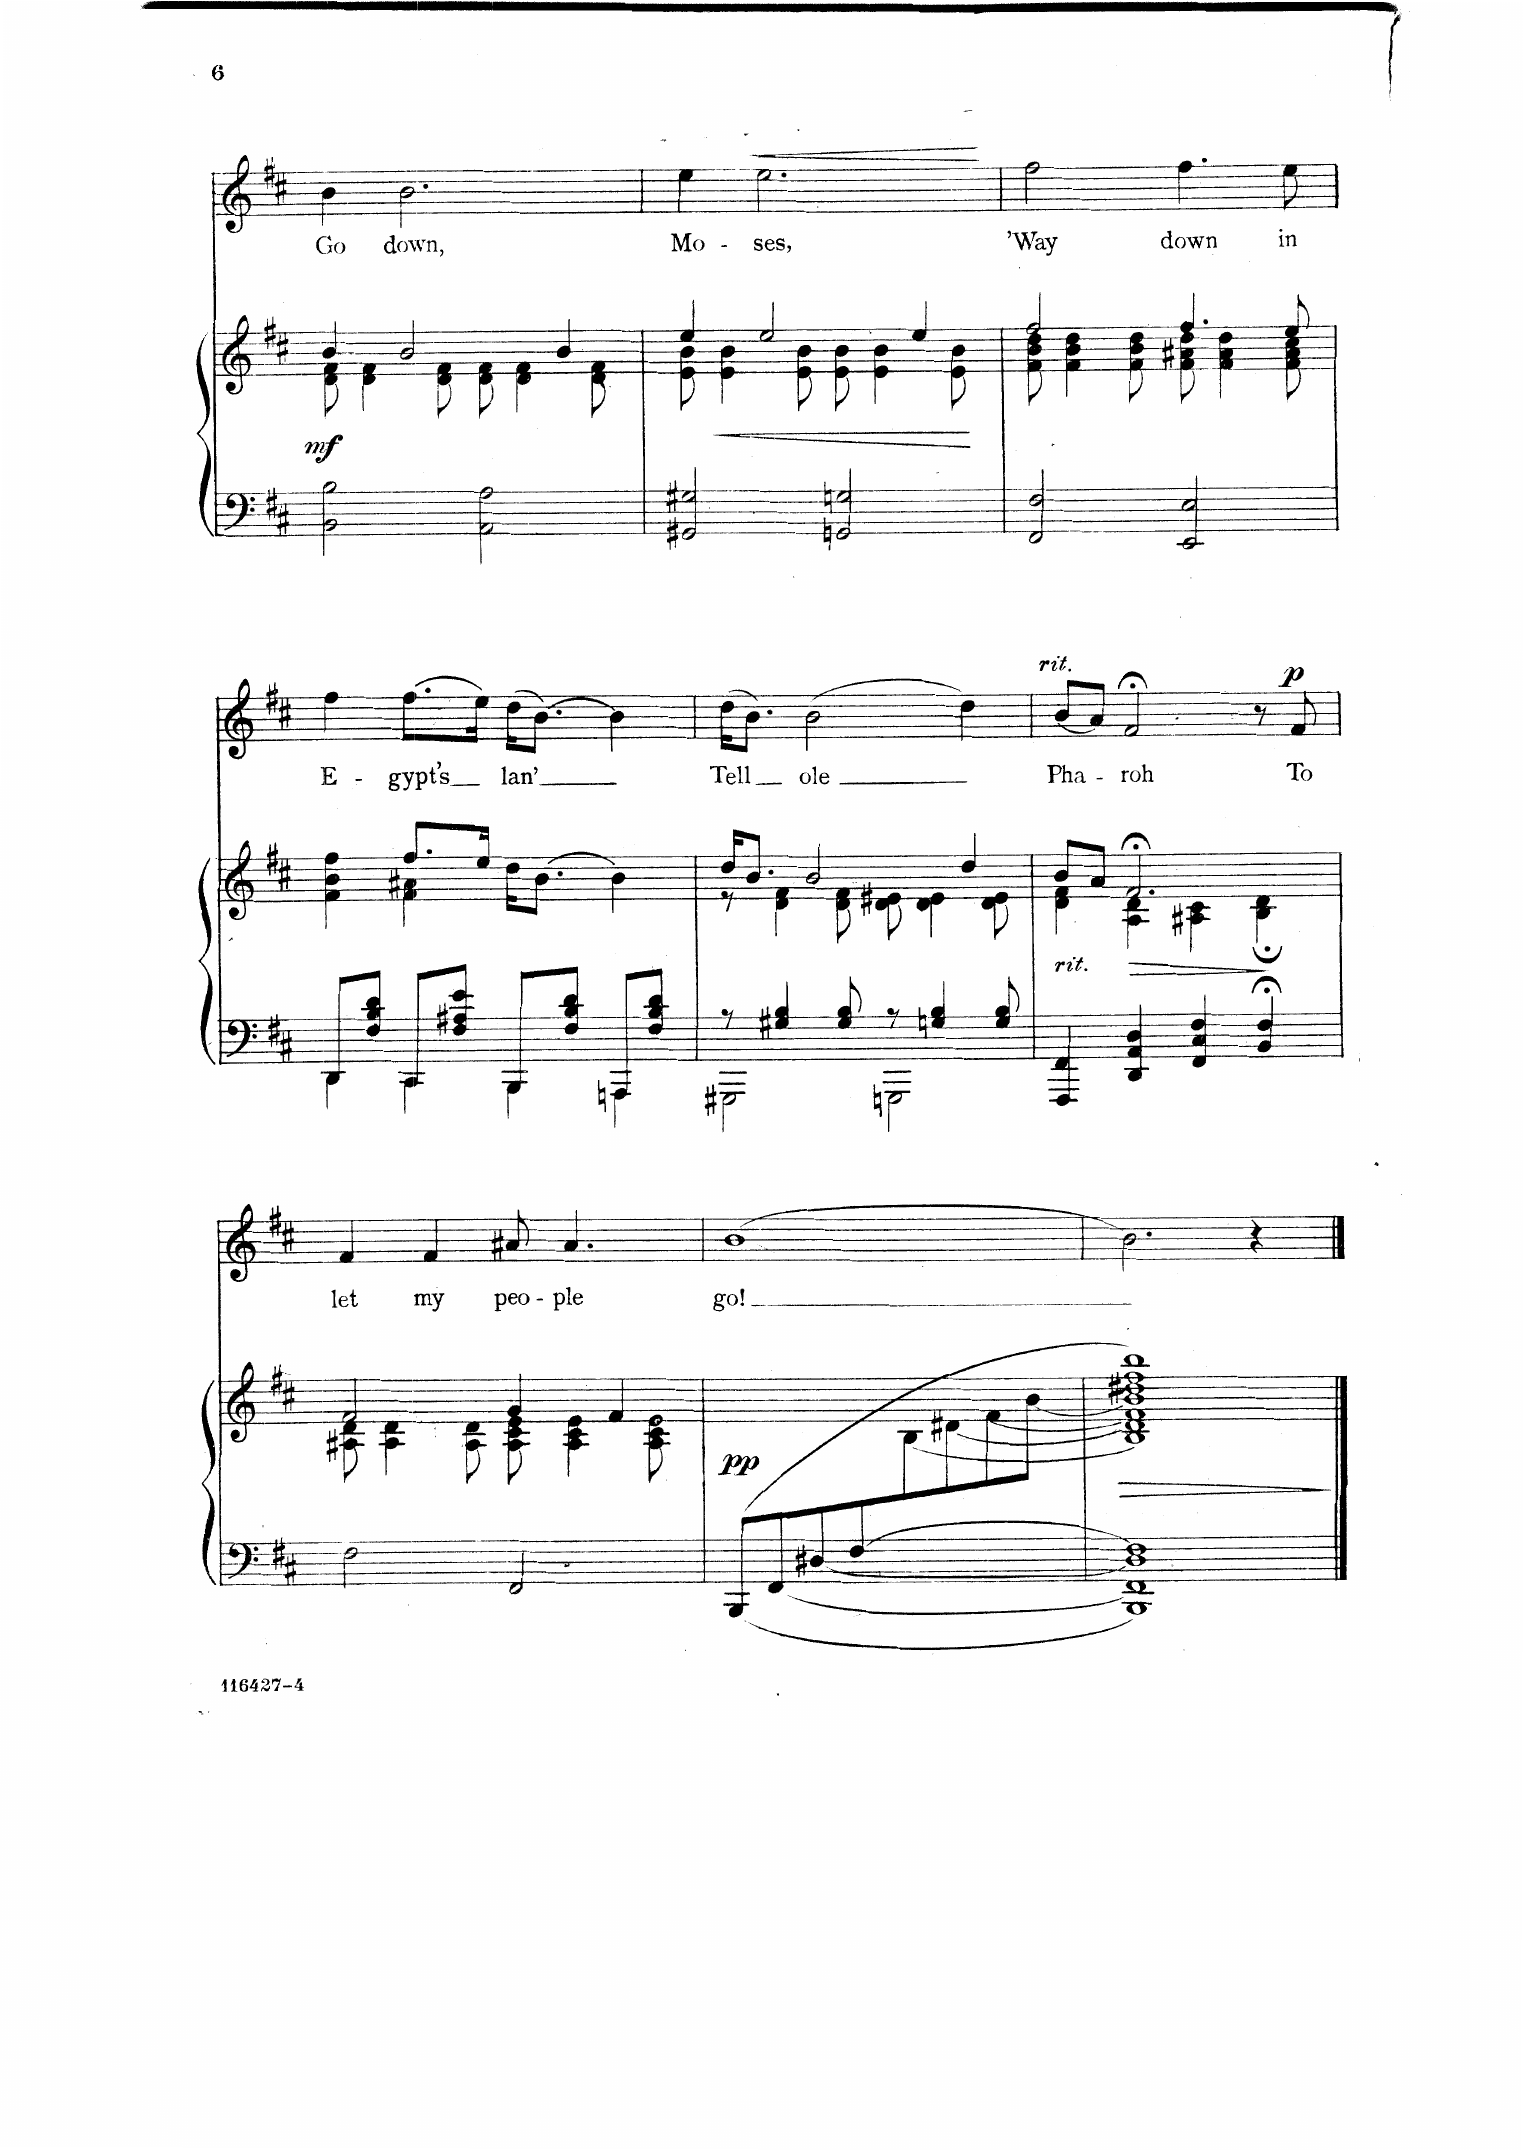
**kern	**kern	**dynam	**kern	**text	**dynam
*part2	*part2	*part2	*part1	*part1	*part1
*staff3	*staff2	*staff2/3	*staff1	*staff1	*staff1
*I"Piano	*	*	*I"Voice	*	*
*I'Pno	*	*	*	*	*
*clefF4	*clefG2	*	*clefG2	*	*
*k[f#c#]	*k[f#c#]	*	*k[f#c#]	*	*
*M4/4	*M4/4	*	*M4/4	*	*
=33	=33	=33	=33	=33	=33
*	*^	*	*	*	*
!	!	!	!LO:DY:b	!	!	!
2BB\ 2B\	4b/	8d\ 8f#\	mf	4b\	Go	.
.	.	4d\ 4f#\	.	.	.	.
.	2b/	.	.	2.b\	down,	.
.	.	8d\ 8f#\	.	.	.	.
2AA\ 2A\	.	8d\ 8f#\	.	.	.	.
.	.	4d\ 4f#\	.	.	.	.
.	4b/	.	.	.	.	.
.	.	8d\ 8f#\	.	.	.	.
=34	=34	=34	=34	=34	=34	=34
2GG#X/ 2G#X/	4ee/	8e\ 8b\	.	4ee\	Mo-	.
!	!	!	!LO:HP:b	!	!	!
.	.	4e\ 4b\	<	.	.	.
!	!	!	!	!	!	!LO:HP:b
.	2ee/	.	.	2.ee\	-ses,	<
.	.	8e\ 8b\	.	.	.	.
2GGn/ 2Gn/	.	8e\ 8b\	.	.	.	.
.	.	4e\ 4b\	.	.	.	.
.	4ee/	.	.	.	.	.
.	.	8e\ 8b\	.	.	.	.
*	*v	*v	*	*	*	*
.	.	.	.	.	[
=35	=35	=35	=35	=35	=35
*	*^	*	*	*	*
2FF#/ 2F#/	2ff#/	8f#\ 8b\ 8dd\	.	2ff#\	'Way	.
.	.	4f#\ 4b\ 4dd\	.	.	.	.
.	.	8f#\ 8b\ 8dd\	.	.	.	.
2EE/ 2E/	4.ff#/	8f#\ 8a#X\ 8dd\	.	4.ff#\	down	.
.	.	4f#\ 4a#\ 4dd\	.	.	.	.
.	8ee/	8f#\ 8a#\ 8cc#\	.	8ee\	in	.
=36	=36	=36	=36	=36	=36	=36
*^	*	*	*	*	*	*
8DD/L	4DD\	4b/ 4ff#/	4f#/	.	4ff#\	E-	.
8F#/ 8B/ 8d/J	.	.	.	.	.	.	.
8CC#/L	4CC#\	8.ff#/L	4f#\ 4a#X\	.	(8.ff#\L	-gypt's	.
8F#/ 8A#X/ 8e/J	.	.	.	.	.	.	.
.	.	16ee/Jk	.	.	16ee\Jk)	.	.
8BBB/L	4BBB\	16dd\KL	2ryy	.	(16dd\KL	lan',	.
.	.	[8.b\J	.	.	[8.b\J)	.	.
8F#/ 8B/ 8d/J	.	.	.	.	.	.	.
8AAA/L	4AAAn\	4b\]	.	.	4b\]	.	.
8F#/ 8B/ 8d/J	.	.	.	.	.	.	.
=37	=37	=37	=37	=37	=37	=37	=37
8r	2GGG#X\	16dd/KL	8r	.	(16dd\KL	Tell	.
.	.	8.b/J	.	.	8.b\J)	.	.
4G#X/ 4B/	.	.	4d\ 4f#\	.	.	.	.
.	.	2b/	.	.	(2b\	ole	.
8G#/ 8B/	.	.	8d\ 8f#\	.	.	.	.
8r	2GGGn\	.	8d\ 8e#X\	.	.	.	.
4Gn/ 4B/	.	.	4d\ 4e#\	.	.	.	.
.	.	4dd/	.	.	4dd\)	.	.
8G/ 8B/	.	.	8d\ 8e#\	.	.	.	.
*v	*v	*	*	*	*	*	*
=38	=38	=38	=38	=38	=38	=38
!	!	!	!	!LO:TX:i:t=rit.	!	!
!LO:TX:i:t=rit.	!	!	!	!	!	!
4FFF#/ 4FF#/	8b/L	4d\ 4f#\	.	(8b/L	Pha-	.
.	8a/J	.	.	8a/J)	.	.
!	!	!	!LO:HP:b	!	!	!
4DD/ 4AA/ 4D/	2.f#;</	4A\ 4d\	>	2f#;</	-roh,	.
4FF#/ 4C#/ 4F#/	.	4A#X\ 4c#\	.	.	.	.
4BB/;< 4F#/;<	.	4B\; 4d\;	[	8r	.	.
!	!	!	!	!	!	!LO:DY:a
.	.	.	.	8f#/	to	p
=39	=39	=39	=39	=39	=39	=39
2F#\	2f#/	8A#X\ 8d\	.	4f#/	let	.
.	.	4A#\ 4d\	.	.	.	.
.	.	.	.	4f#/	my	.
.	.	8A#\ 8d\	.	.	.	.
2FF#/	4g/	8A#\ 8c#\ 8e\	.	8a#X/	peo-	.
.	.	4A#\ 4c#\ 4e\	.	4.a#/	-ple	.
.	4f#/	.	.	.	.	.
.	.	8A#\ 8c#\ 8e\	.	.	.	.
=40	=40	=40	=40	=40	=40	=40
*^	*	*	*	*	*	*
!	!	!	!	!LO:DY:b	!	!	!
*	*	*v	*v	*	*	*	*
([<8BBB/L	1ryy	2ryy	pp	[1b	go!	.
[<8FF#/	.	.	.	.	.	.
[<8D#X/	.	.	.	.	.	.
[8F#/	.	.	.	.	.	.
2ryy	.	[8B\	.	.	.	.
.	.	[8d#X\	.	.	.	.
.	.	[8f#\	.	.	.	.
.	.	[<8b\J	.	.	.	.
=41	=41	=41	=41	=41	=41	=41
*	*	*^	*	*	*	*
1D#] 1F#]	1BBB] 1FF#]	1b] 1dd#X 1ff# 1bb)	1B] 1d#] 1f#]	.	2.b\]	.	.
.	.	.	.	.	4r	.	.
*v	*v	*	*	*	*	*	*
*	*v	*v	*	*	*	*
.	.	]	.	.	.
==	==	==	==	==	==
*-	*-	*-	*-	*-	*-
